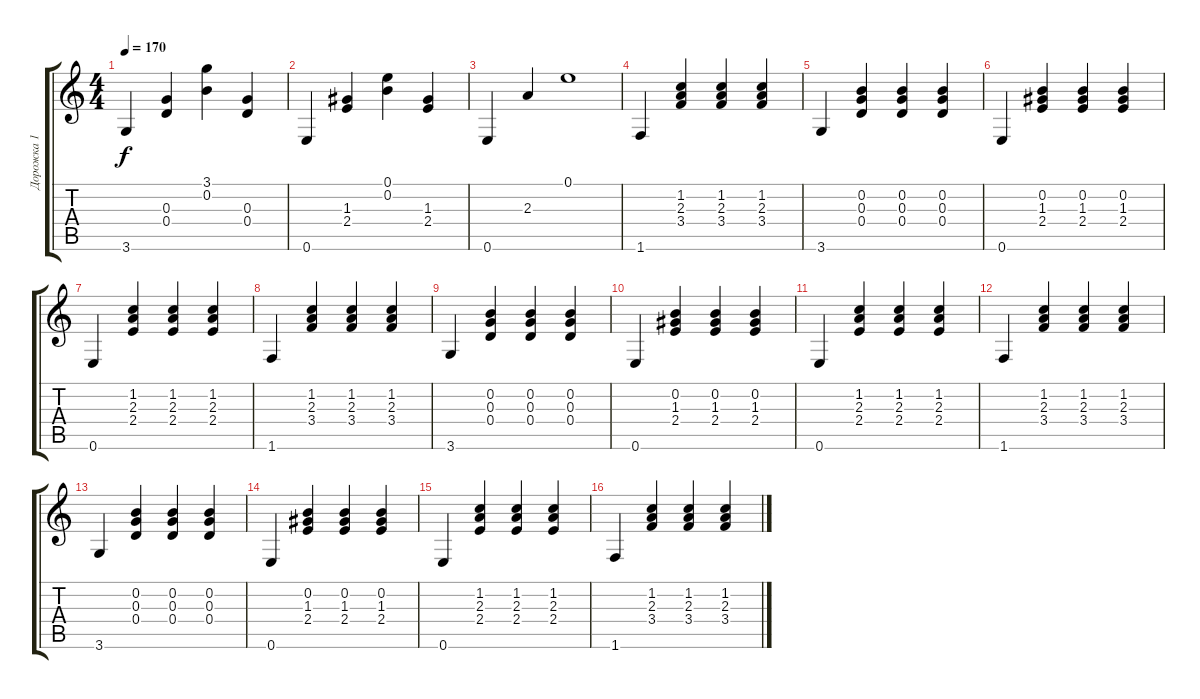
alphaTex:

\track ("Дорожка 1" "Дорожка 1") {instrument acousticguitarsteel}
\staff {score tabs}
\tuning (E4 B3 G3 D3 A2 E2) {hide}
\ts (4 4)
\tempo 170
\clef g2
\ks c
3.6.4{dy f} (0.3 0.4).4 (3.1 0.2).4 (0.3 0.4).4 |
0.6.4 (1.3 2.4).4 (0.1 0.2).4 (1.3 2.4).4 |
0.6.4 2.3.4 0.1.1 |
1.6.4 (1.2 2.3 3.4).4 (1.2 2.3 3.4).4 (1.2 2.3 3.4).4 |
3.6.4 (0.2 0.3 0.4).4 (0.2 0.3 0.4).4 (0.2 0.3 0.4).4 |
0.6.4 (0.2 1.3 2.4).4 (0.2 1.3 2.4).4 (0.2 1.3 2.4).4 |
0.6.4 (1.2 2.3 2.4).4 (1.2 2.3 2.4).4 (1.2 2.3 2.4).4 |
1.6.4 (1.2 2.3 3.4).4 (1.2 2.3 3.4).4 (1.2 2.3 3.4).4 |
3.6.4 (0.2 0.3 0.4).4 (0.2 0.3 0.4).4 (0.2 0.3 0.4).4 |
0.6.4 (0.2 1.3 2.4).4 (0.2 1.3 2.4).4 (0.2 1.3 2.4).4 |
0.6.4 (1.2 2.3 2.4).4 (1.2 2.3 2.4).4 (1.2 2.3 2.4).4 |
1.6.4 (1.2 2.3 3.4).4 (1.2 2.3 3.4).4 (1.2 2.3 3.4).4 |
3.6.4 (0.2 0.3 0.4).4 (0.2 0.3 0.4).4 (0.2 0.3 0.4).4 |
0.6.4 (0.2 1.3 2.4).4 (0.2 1.3 2.4).4 (0.2 1.3 2.4).4 |
0.6.4 (1.2 2.3 2.4).4 (1.2 2.3 2.4).4 (1.2 2.3 2.4).4 |
1.6.4 (1.2 2.3 3.4).4 (1.2 2.3 3.4).4 (1.2 2.3 3.4).4
